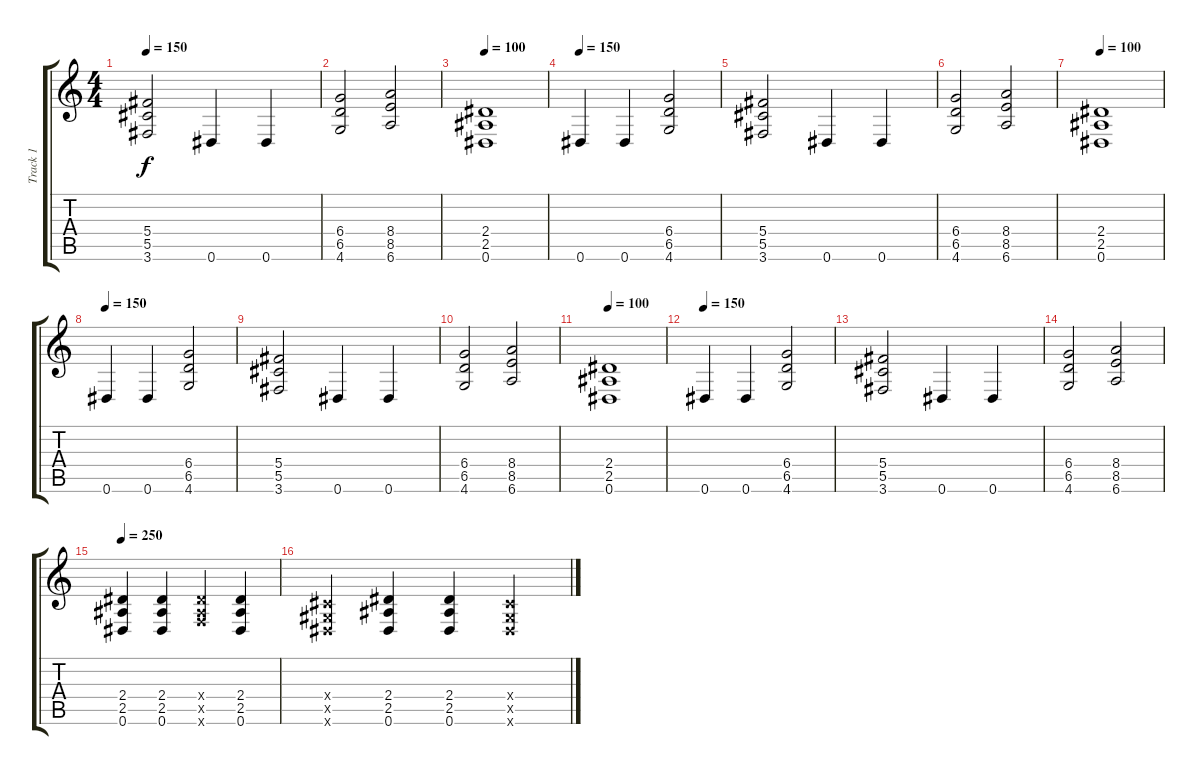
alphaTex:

\track ("Track 1" "Track 1") {instrument distortionguitar}
\staff {score tabs}
\tuning (Eb4 Bb3 Gb3 Db3 Ab2 Eb2) {hide}
\ts (4 4)
\tempo 150
\clef g2
\ks c
(5.4 5.5 3.6).2{dy f} 0.6.4 0.6.4 |
(6.4 6.5 4.6).2 (8.4 8.5 6.6).2 |
\tempo 100
(2.4 2.5 0.6).1 |
\tempo 150
0.6.4 0.6.4 (6.4 6.5 4.6).2 |
(5.4 5.5 3.6).2 0.6.4 0.6.4 |
(6.4 6.5 4.6).2 (8.4 8.5 6.6).2 |
\tempo 100
(2.4 2.5 0.6).1 |
\tempo 150
0.6.4 0.6.4 (6.4 6.5 4.6).2 |
(5.4 5.5 3.6).2 0.6.4 0.6.4 |
(6.4 6.5 4.6).2 (8.4 8.5 6.6).2 |
\tempo 100
(2.4 2.5 0.6).1 |
\tempo 150
0.6.4 0.6.4 (6.4 6.5 4.6).2 |
(5.4 5.5 3.6).2 0.6.4 0.6.4 |
(6.4 6.5 4.6).2 (8.4 8.5 6.6).2 |
\tempo 250
(2.4 2.5 0.6).4 (2.4 2.5 0.6).4 (2.4{x} 2.5{x} 2.6{x}).4 (2.4 2.5 0.6).4 |
(0.4{x} 0.5{x} 0.6{x}).4 (2.4 2.5 0.6).4 (2.4 2.5 0.6).4 (0.4{x} 0.5{x} 0.6{x}).4
